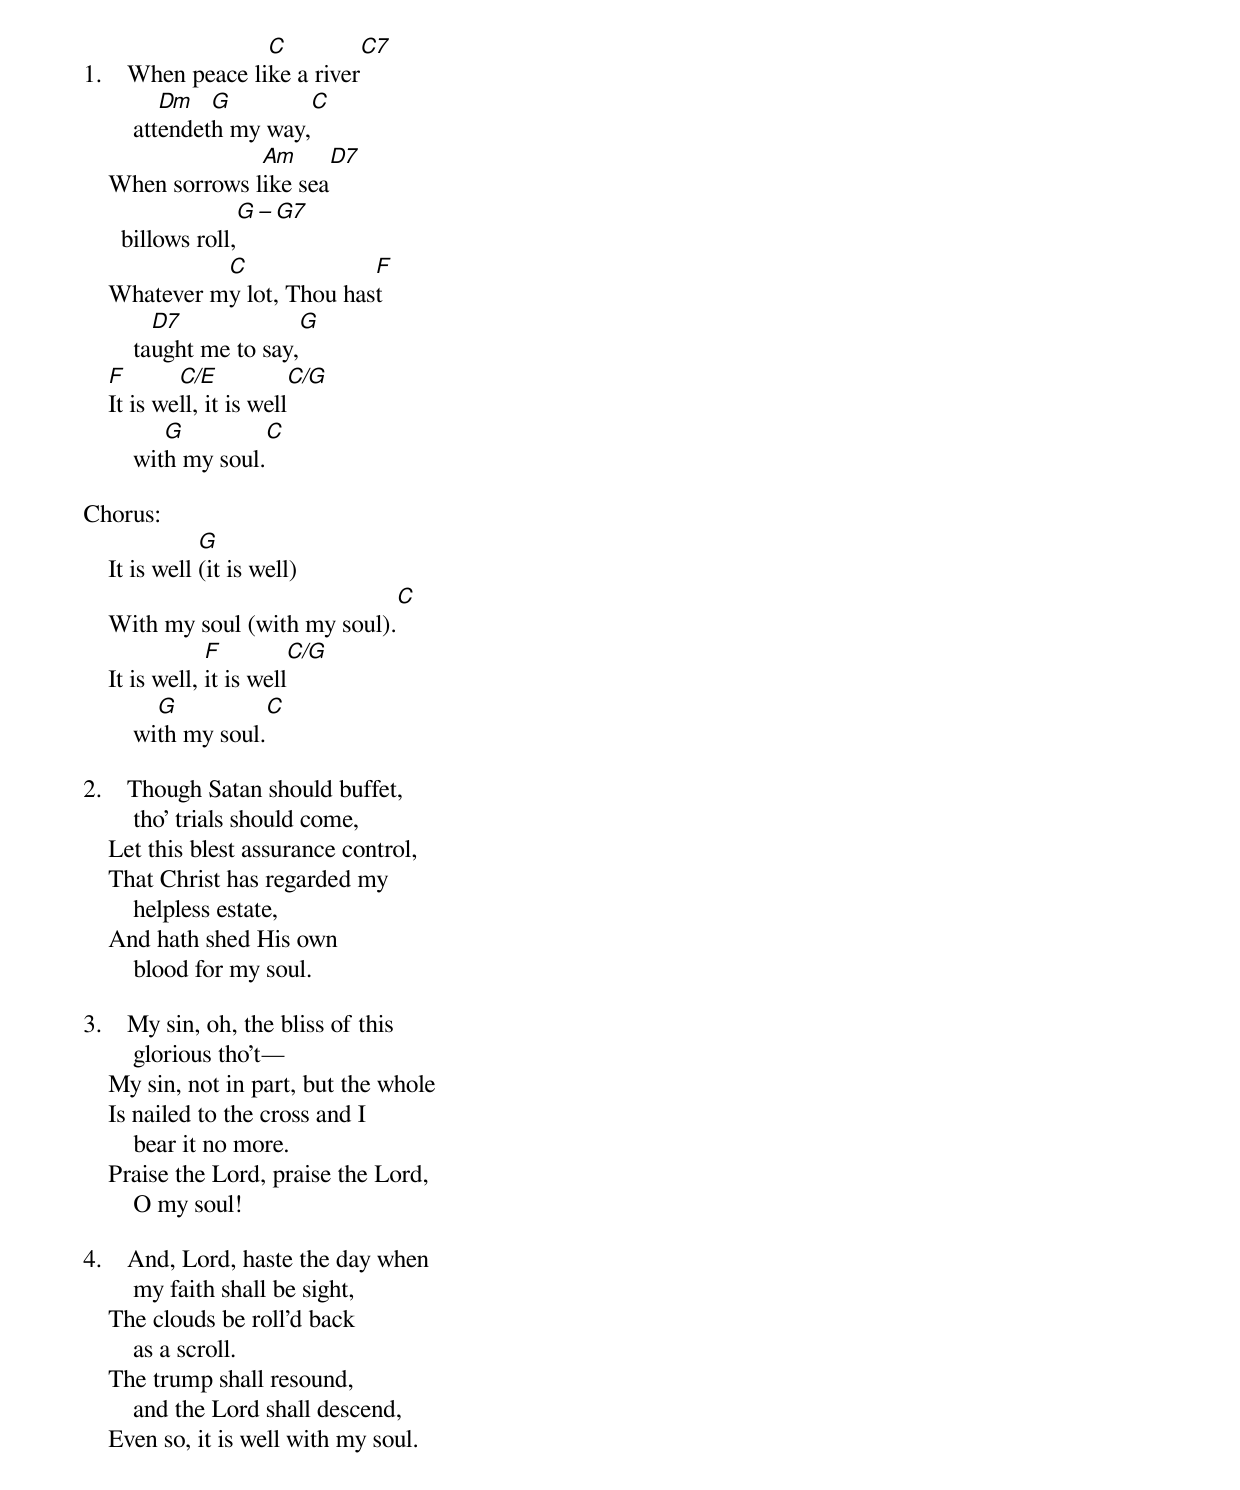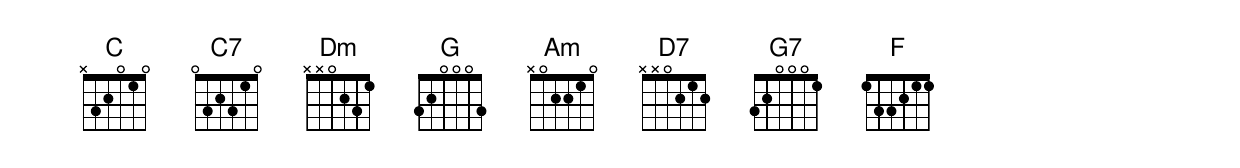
                   C                  C7
1.    When peace like a river
           Dm   G              C
        attendeth my way,
                  Am                   D7
    When sorrows like sea
                        G – G7
      billows roll,
              C              F
    Whatever my lot, Thou hast
          D7                    G
        taught me to say,
    F       C/E             C/G
    It is well, it is well
           G             C
        with my soul.

Chorus:
               G
    It is well (it is well)
                                                      C
    With my soul (with my soul).
                F               C/G
    It is well, it is well
          G              C
        with my soul.

2.    Though Satan should buffet,
        tho’ trials should come,
    Let this blest assurance control,
    That Christ has regarded my
        helpless estate,
    And hath shed His own
        blood for my soul.

3.    My sin, oh, the bliss of this
        glorious tho’t—
    My sin, not in part, but the whole
    Is nailed to the cross and I
        bear it no more.
    Praise the Lord, praise the Lord,
        O my soul!

4.    And, Lord, haste the day when
        my faith shall be sight,
    The clouds be roll’d back
        as a scroll.
    The trump shall resound,
        and the Lord shall descend,
    Even so, it is well with my soul.
